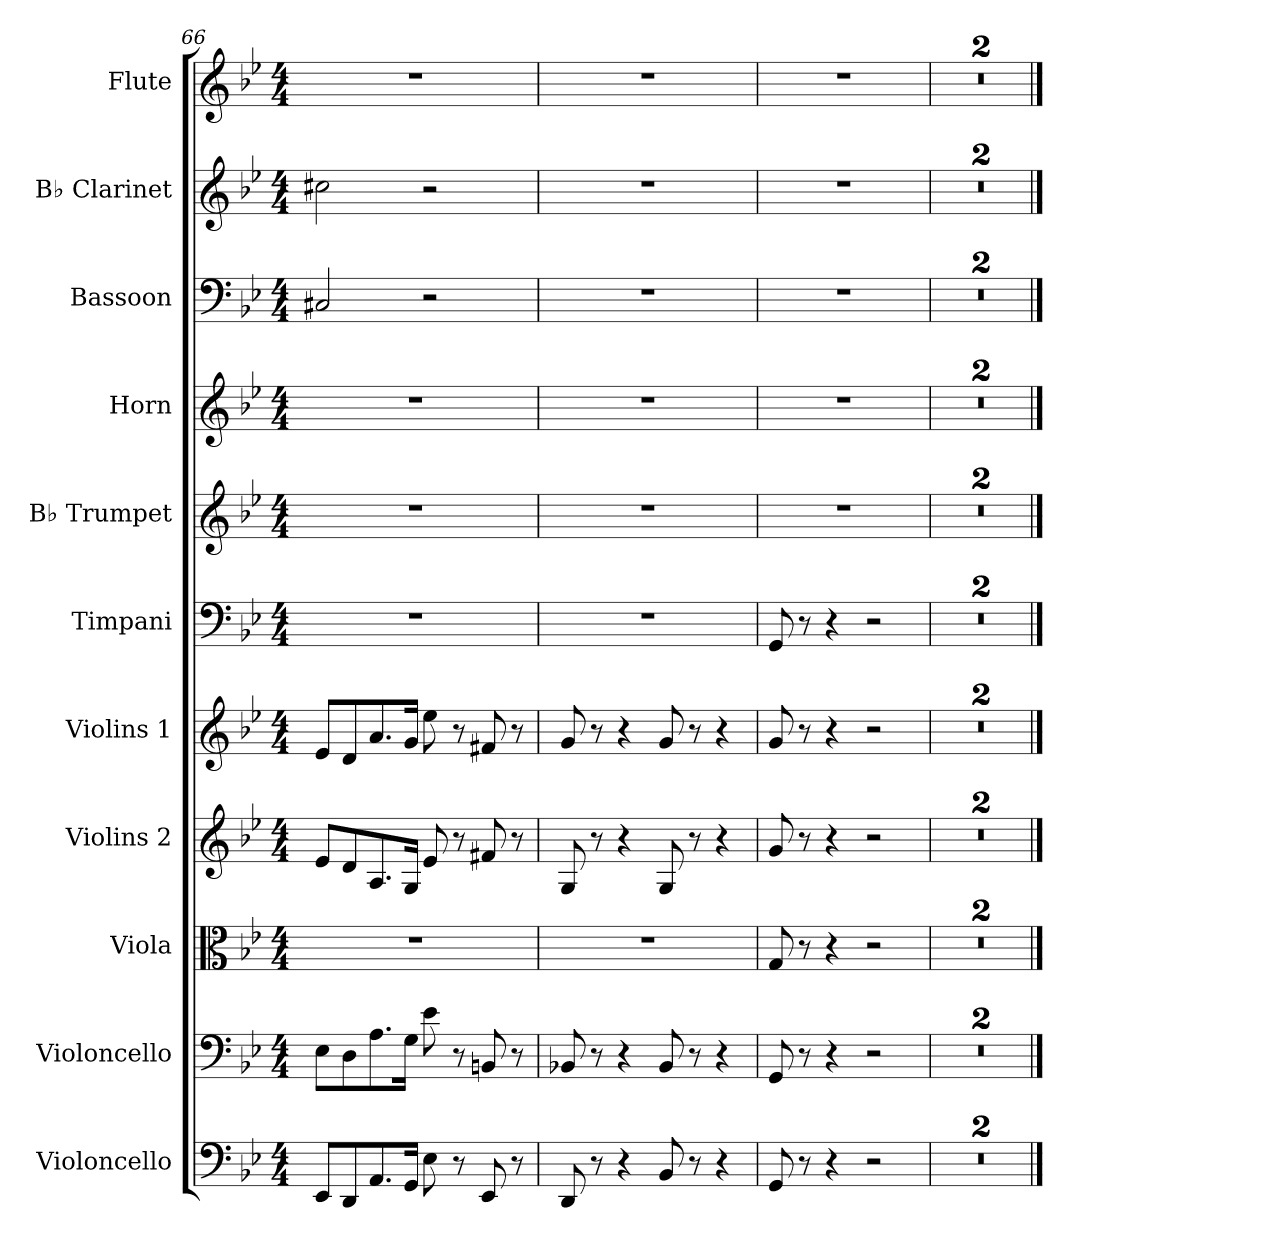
**kern	**kern	**kern	**kern	**kern	**kern	**kern	**kern	**kern	**kern	**kern
*part11	*part10	*part9	*part8	*part7	*part6	*part5	*part4	*part3	*part2	*part1
*staff11	*staff10	*staff9	*staff8	*staff7	*staff6	*staff5	*staff4	*staff3	*staff2	*staff1
*I"Violoncello	*I"Violoncello	*I"Viola	*I"Violins 2	*I"Violins 1	*I"Timpani	*I"B♭ Trumpet	*I"Horn	*I"Bassoon	*I"B♭ Clarinet	*I"Flute
*I'Vlc.	*I'Vlc.	*I'Vla.	*I'Vlns. 2	*I'Vlns. 1	*I'Timp.	*I'B♭ Tpt.	*I'Hn.	*I'Bsn.	*I'B♭ Cl.	*I'Fl.
!!LO:PB:g=z
*clefF4	*clefF4	*clefC3	*clefG2	*clefG2	*clefF4	*clefG2	*clefG2	*clefF4	*clefG2	*clefG2
*	*	*	*	*	*	*ITrd1c2	*ITrd4c7	*	*ITrd1c2	*
*k[b-e-]	*k[b-e-]	*k[b-e-]	*k[b-e-]	*k[b-e-]	*k[b-e-]	*k[b-e-a-d-]	*k[b-e-a-]	*k[b-e-]	*k[b-e-a-d-]	*k[b-e-]
*B-:	*B-:	*B-:	*B-:	*B-:	*B-:	*A-:	*E-:	*B-:	*A-:	*B-:
*M4/4	*M4/4	*M4/4	*M4/4	*M4/4	*M4/4	*M4/4	*M4/4	*M4/4	*M4/4	*M4/4
=66	=66	=66	=66	=66	=66	=66	=66	=66	=66	=66
8EE-/L	8E-\L	1r	8e-/L	8e-/L	1r	1r	1r	2C#X/	2bn\	1r
8DD/	8D\	.	8d/	8d/	.	.	.	.	.	.
8.AA/	8.A\	.	8.A/	8.a/	.	.	.	.	.	.
16GG/Jk	16G\Jk	.	16G/Jk	16g/Jk	.	.	.	.	.	.
8E-\	8e-\	.	8e-/	8ee-\	.	.	.	2r	2r	.
8r	8r	.	8r	8r	.	.	.	.	.	.
8EE-/	8BBn/	.	8f#X/	8f#X/	.	.	.	.	.	.
8r	8r	.	8r	8r	.	.	.	.	.	.
=67	=67	=67	=67	=67	=67	=67	=67	=67	=67	=67
8DD/	8BB-X/	1r	8G/	8g/	1r	1r	1r	1r	1r	1r
8r	8r	.	8r	8r	.	.	.	.	.	.
4r	4r	.	4r	4r	.	.	.	.	.	.
8BB-/	8BB-/	.	8G/	8g/	.	.	.	.	.	.
8r	8r	.	8r	8r	.	.	.	.	.	.
4r	4r	.	4r	4r	.	.	.	.	.	.
=68	=68	=68	=68	=68	=68	=68	=68	=68	=68	=68
8GG/	8GG/	8G/	8g/	8g/	8GG/	1r	1r	1r	1r	1r
8r	8r	8r	8r	8r	8r	.	.	.	.	.
4r	4r	4r	4r	4r	4r	.	.	.	.	.
2r	2r	2r	2r	2r	2r	.	.	.	.	.
!!LO:PB:g=z
=69	=69	=69	=69	=69	=69	=69	=69	=69	=69	=69
1r	1r	1r	1r	1r	1r	1r	1r	1r	1r	1r
=70	=70	=70	=70	=70	=70	=70	=70	=70	=70	=70
1r	1r	1r	1r	1r	1r	1r	1r	1r	1r	1r
==	==	==	==	==	==	==	==	==	==	==
*-	*-	*-	*-	*-	*-	*-	*-	*-	*-	*-
